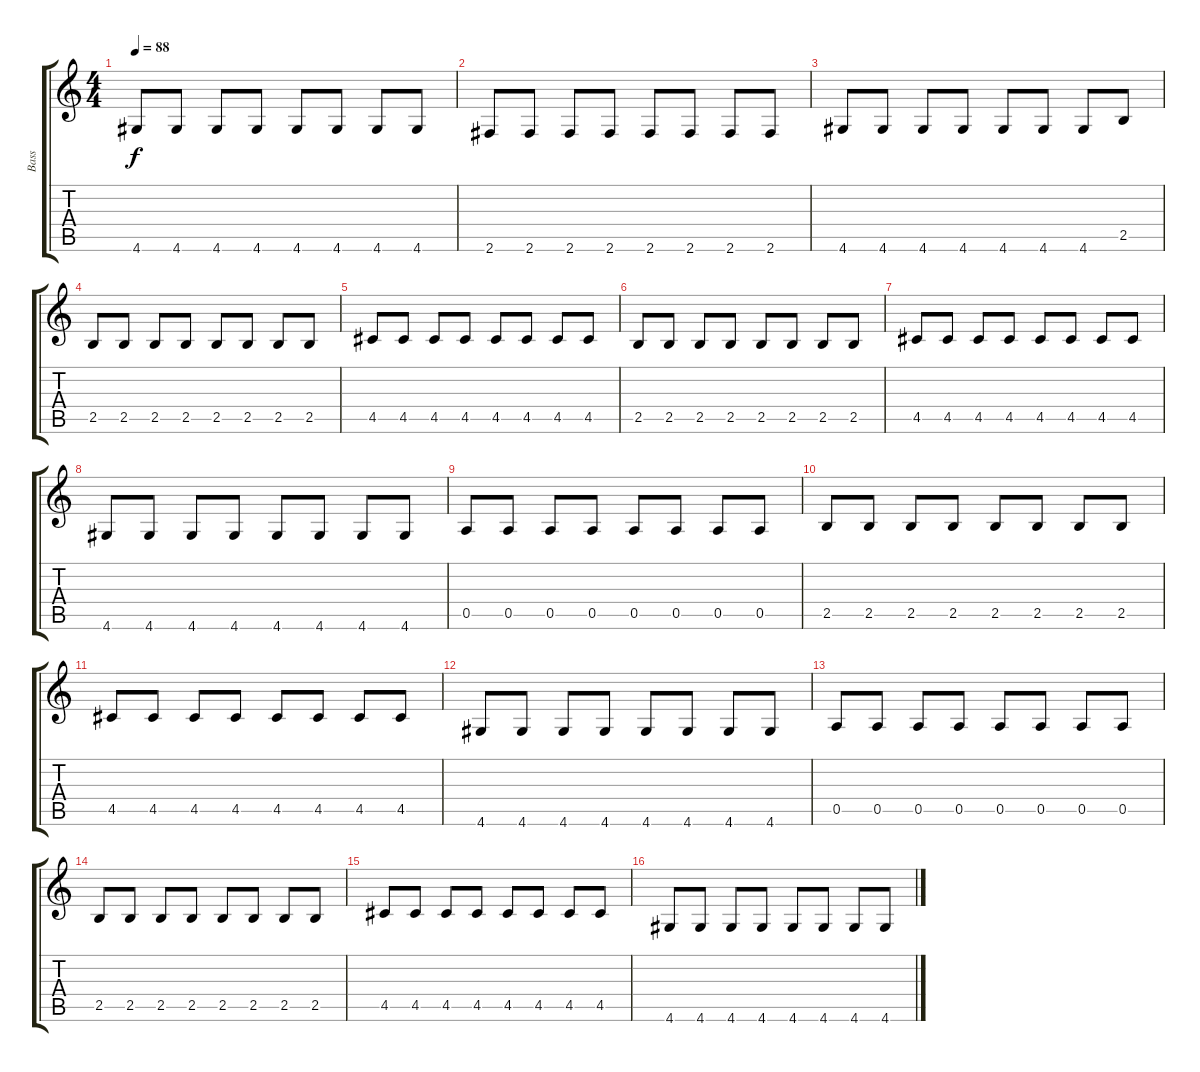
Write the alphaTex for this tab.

\track ("Bass" "Bass") {instrument electricbassfinger}
\staff {score tabs}
\tuning (E4 B3 G3 D3 A2 E2) {hide}
\ts (4 4)
\tempo 88
\clef g2
\ks c
4.6.8{dy f} 4.6.8 4.6.8 4.6.8 4.6.8 4.6.8 4.6.8 4.6.8 |
2.6.8 2.6.8 2.6.8 2.6.8 2.6.8 2.6.8 2.6.8 2.6.8 |
4.6.8 4.6.8 4.6.8 4.6.8 4.6.8 4.6.8 4.6.8 2.5.8 |
2.5.8 2.5.8 2.5.8 2.5.8 2.5.8 2.5.8 2.5.8 2.5.8 |
4.5.8 4.5.8 4.5.8 4.5.8 4.5.8 4.5.8 4.5.8 4.5.8 |
2.5.8 2.5.8 2.5.8 2.5.8 2.5.8 2.5.8 2.5.8 2.5.8 |
4.5.8 4.5.8 4.5.8 4.5.8 4.5.8 4.5.8 4.5.8 4.5.8 |
4.6.8 4.6.8 4.6.8 4.6.8 4.6.8 4.6.8 4.6.8 4.6.8 |
0.5.8 0.5.8 0.5.8 0.5.8 0.5.8 0.5.8 0.5.8 0.5.8 |
2.5.8 2.5.8 2.5.8 2.5.8 2.5.8 2.5.8 2.5.8 2.5.8 |
4.5.8 4.5.8 4.5.8 4.5.8 4.5.8 4.5.8 4.5.8 4.5.8 |
4.6.8 4.6.8 4.6.8 4.6.8 4.6.8 4.6.8 4.6.8 4.6.8 |
0.5.8 0.5.8 0.5.8 0.5.8 0.5.8 0.5.8 0.5.8 0.5.8 |
2.5.8 2.5.8 2.5.8 2.5.8 2.5.8 2.5.8 2.5.8 2.5.8 |
4.5.8 4.5.8 4.5.8 4.5.8 4.5.8 4.5.8 4.5.8 4.5.8 |
4.6.8 4.6.8 4.6.8 4.6.8 4.6.8 4.6.8 4.6.8 4.6.8
